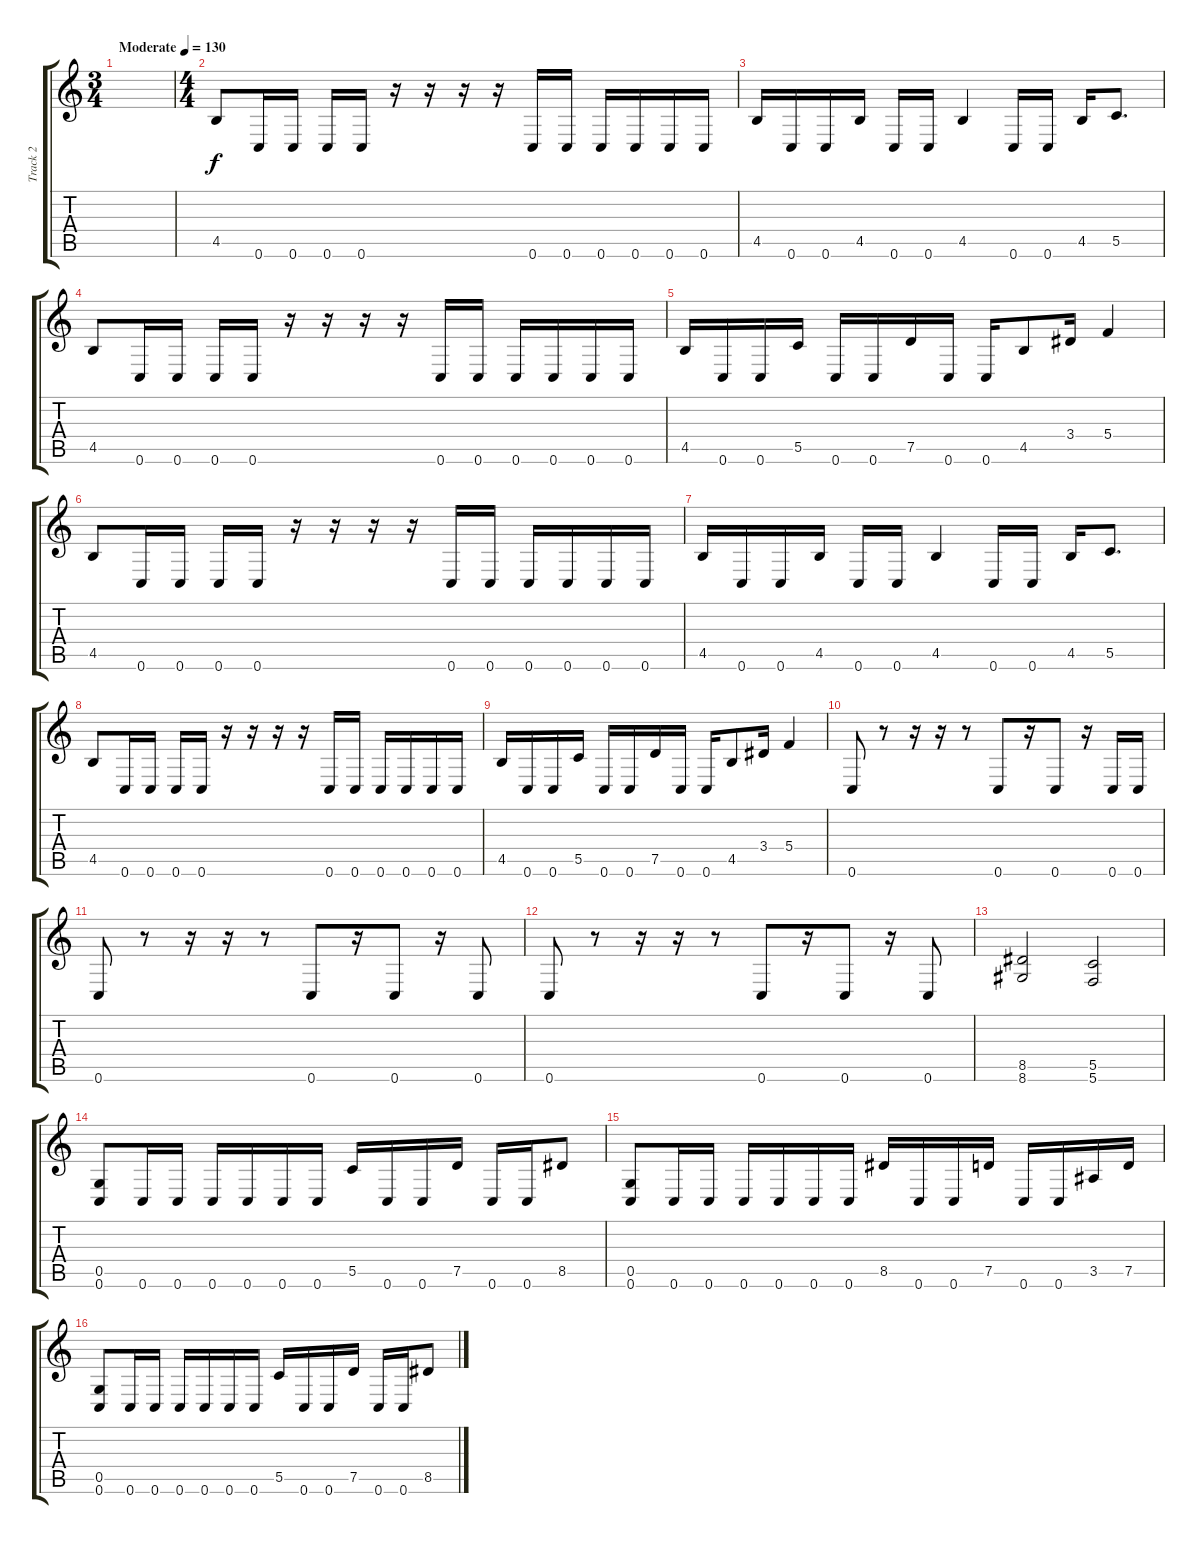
\track ("Track 2" "Track 2") {instrument overdrivenguitar}
\staff {score tabs}
\tuning (D4 A3 F3 C3 G2 C2) {hide}
\ts (3 4)
\tempo (130 "Moderate")
\clef g2
\ks c
|
\ts (4 4)
4.5.8 0.6.16 0.6.16 0.6.16 0.6.16 r.16 r.16 r.16 r.16 0.6.16 0.6.16 0.6.16 0.6.16 0.6.16 0.6.16 |
4.5.16 0.6.16 0.6.16 4.5.16 0.6.16 0.6.16 4.5.4 0.6.16 0.6.16 4.5.16 5.5.8{d} |
4.5.8 0.6.16 0.6.16 0.6.16 0.6.16 r.16 r.16 r.16 r.16 0.6.16 0.6.16 0.6.16 0.6.16 0.6.16 0.6.16 |
4.5.16 0.6.16 0.6.16 5.5.16 0.6.16 0.6.16 7.5.16 0.6.16 0.6.16 4.5.8 3.4.16 5.4.4 |
4.5.8 0.6.16 0.6.16 0.6.16 0.6.16 r.16 r.16 r.16 r.16 0.6.16 0.6.16 0.6.16 0.6.16 0.6.16 0.6.16 |
4.5.16 0.6.16 0.6.16 4.5.16 0.6.16 0.6.16 4.5.4 0.6.16 0.6.16 4.5.16 5.5.8{d} |
4.5.8 0.6.16 0.6.16 0.6.16 0.6.16 r.16 r.16 r.16 r.16 0.6.16 0.6.16 0.6.16 0.6.16 0.6.16 0.6.16 |
4.5.16 0.6.16 0.6.16 5.5.16 0.6.16 0.6.16 7.5.16 0.6.16 0.6.16 4.5.8 3.4.16 5.4.4 |
0.6.8 r.8 r.16 r.16 r.8 0.6.8 r.16 0.6.8 r.16 0.6.16 0.6.16 |
0.6.8 r.8 r.16 r.16 r.8 0.6.8 r.16 0.6.8 r.16 0.6.8 |
0.6.8 r.8 r.16 r.16 r.8 0.6.8 r.16 0.6.8 r.16 0.6.8 |
(8.5 8.6).2 (5.5 5.6).2 |
(0.5 0.6).8 0.6.16 0.6.16 0.6.16 0.6.16 0.6.16 0.6.16 5.5.16 0.6.16 0.6.16 7.5.16 0.6.16 0.6.16 8.5.8 |
(0.5 0.6).8 0.6.16 0.6.16 0.6.16 0.6.16 0.6.16 0.6.16 8.5.16 0.6.16 0.6.16 7.5.16 0.6.16 0.6.16 3.5.16 7.5.16 |
(0.5 0.6).8 0.6.16 0.6.16 0.6.16 0.6.16 0.6.16 0.6.16 5.5.16 0.6.16 0.6.16 7.5.16 0.6.16 0.6.16 8.5.8
